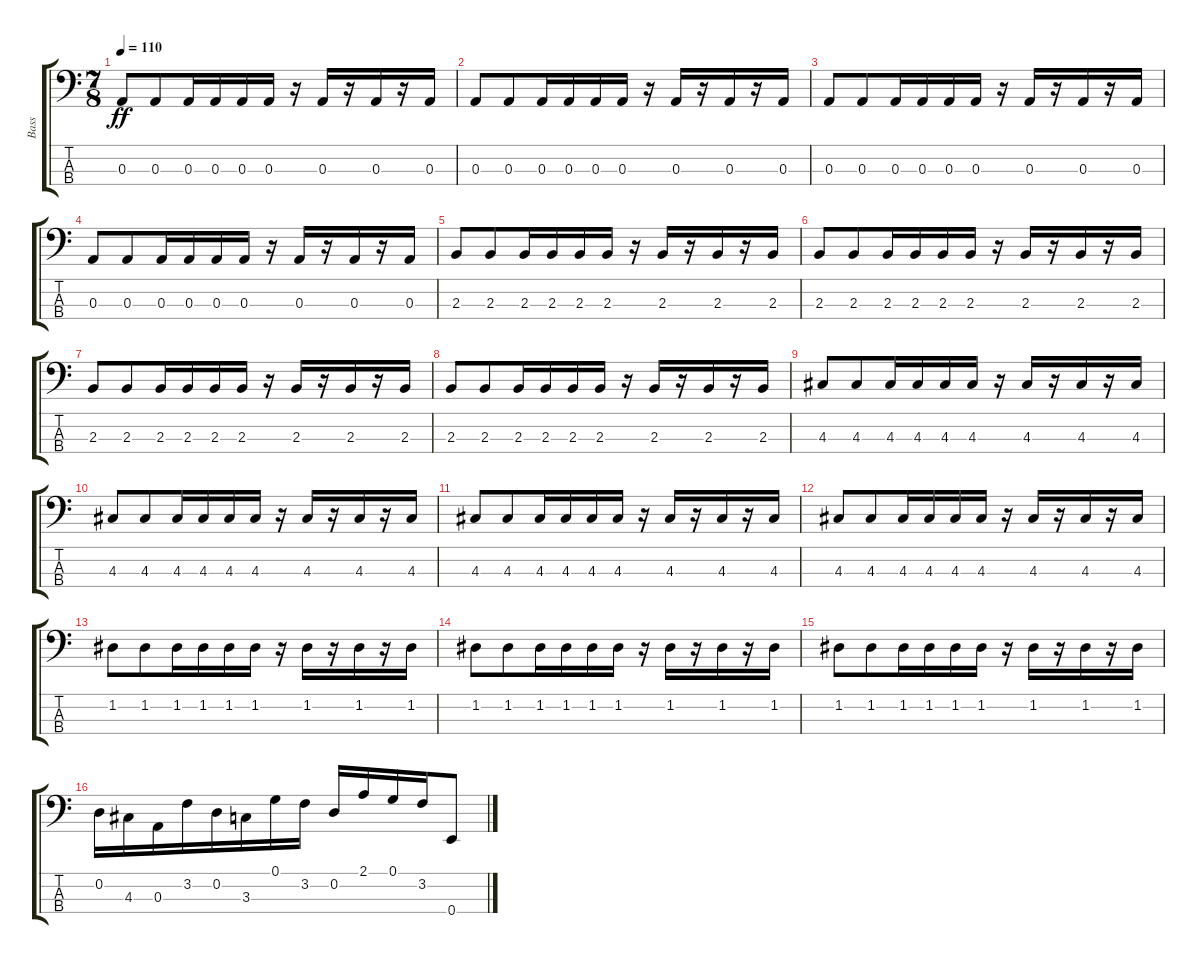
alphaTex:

\track ("Bass" "Bass") {instrument electricbassfinger}
\staff {score tabs}
\tuning (G2 D2 A1 E1) {hide}
\ts (7 8)
\tempo 110
\clef f4
\ks c
0.3.8{dy ff} 0.3.8 0.3.16 0.3.16 0.3.16 0.3.16 r.16 0.3.16 r.16 0.3.16 r.16 0.3.16 |
0.3.8 0.3.8 0.3.16 0.3.16 0.3.16 0.3.16 r.16 0.3.16 r.16 0.3.16 r.16 0.3.16 |
0.3.8 0.3.8 0.3.16 0.3.16 0.3.16 0.3.16 r.16 0.3.16 r.16 0.3.16 r.16 0.3.16 |
0.3.8 0.3.8 0.3.16 0.3.16 0.3.16 0.3.16 r.16 0.3.16 r.16 0.3.16 r.16 0.3.16 |
2.3.8 2.3.8 2.3.16 2.3.16 2.3.16 2.3.16 r.16 2.3.16 r.16 2.3.16 r.16 2.3.16 |
2.3.8 2.3.8 2.3.16 2.3.16 2.3.16 2.3.16 r.16 2.3.16 r.16 2.3.16 r.16 2.3.16 |
2.3.8 2.3.8 2.3.16 2.3.16 2.3.16 2.3.16 r.16 2.3.16 r.16 2.3.16 r.16 2.3.16 |
2.3.8 2.3.8 2.3.16 2.3.16 2.3.16 2.3.16 r.16 2.3.16 r.16 2.3.16 r.16 2.3.16 |
4.3.8 4.3.8 4.3.16 4.3.16 4.3.16 4.3.16 r.16 4.3.16 r.16 4.3.16 r.16 4.3.16 |
4.3.8 4.3.8 4.3.16 4.3.16 4.3.16 4.3.16 r.16 4.3.16 r.16 4.3.16 r.16 4.3.16 |
4.3.8 4.3.8 4.3.16 4.3.16 4.3.16 4.3.16 r.16 4.3.16 r.16 4.3.16 r.16 4.3.16 |
4.3.8 4.3.8 4.3.16 4.3.16 4.3.16 4.3.16 r.16 4.3.16 r.16 4.3.16 r.16 4.3.16 |
1.2.8 1.2.8 1.2.16 1.2.16 1.2.16 1.2.16 r.16 1.2.16 r.16 1.2.16 r.16 1.2.16 |
1.2.8 1.2.8 1.2.16 1.2.16 1.2.16 1.2.16 r.16 1.2.16 r.16 1.2.16 r.16 1.2.16 |
1.2.8 1.2.8 1.2.16 1.2.16 1.2.16 1.2.16 r.16 1.2.16 r.16 1.2.16 r.16 1.2.16 |
0.2.16 4.3.16 0.3.16 3.2.16 0.2.16 3.3.16 0.1.16 3.2.16 0.2.16 2.1.16 0.1.16 3.2.16 0.4.8
